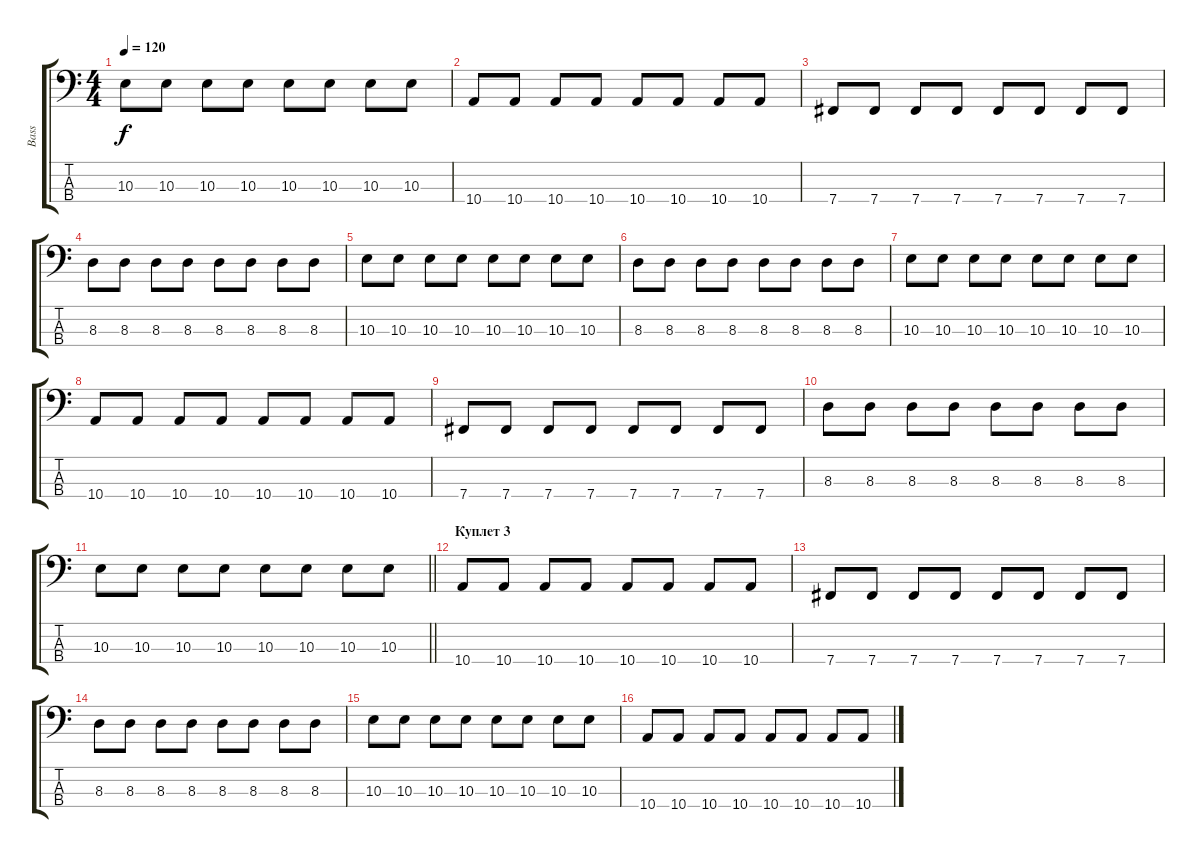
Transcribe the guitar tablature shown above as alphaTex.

\track ("Bass" "Bass") {instrument electricbasspick}
\staff {score tabs}
\tuning (E2 B1 Gb1 B0) {hide}
\ts (4 4)
\tempo 120
\clef f4
\ks c
10.3.8{dy f} 10.3.8 10.3.8 10.3.8 10.3.8 10.3.8 10.3.8 10.3.8 |
10.4.8 10.4.8 10.4.8 10.4.8 10.4.8 10.4.8 10.4.8 10.4.8 |
7.4.8 7.4.8 7.4.8 7.4.8 7.4.8 7.4.8 7.4.8 7.4.8 |
8.3.8 8.3.8 8.3.8 8.3.8 8.3.8 8.3.8 8.3.8 8.3.8 |
10.3.8 10.3.8 10.3.8 10.3.8 10.3.8 10.3.8 10.3.8 10.3.8 |
8.3.8 8.3.8 8.3.8 8.3.8 8.3.8 8.3.8 8.3.8 8.3.8 |
10.3.8 10.3.8 10.3.8 10.3.8 10.3.8 10.3.8 10.3.8 10.3.8 |
10.4.8 10.4.8 10.4.8 10.4.8 10.4.8 10.4.8 10.4.8 10.4.8 |
7.4.8 7.4.8 7.4.8 7.4.8 7.4.8 7.4.8 7.4.8 7.4.8 |
8.3.8 8.3.8 8.3.8 8.3.8 8.3.8 8.3.8 8.3.8 8.3.8 |
\barLineRight lightlight
10.3.8 10.3.8 10.3.8 10.3.8 10.3.8 10.3.8 10.3.8 10.3.8 |
\section ("" "Куплет 3")
10.4.8 10.4.8 10.4.8 10.4.8 10.4.8 10.4.8 10.4.8 10.4.8 |
7.4.8 7.4.8 7.4.8 7.4.8 7.4.8 7.4.8 7.4.8 7.4.8 |
8.3.8 8.3.8 8.3.8 8.3.8 8.3.8 8.3.8 8.3.8 8.3.8 |
10.3.8 10.3.8 10.3.8 10.3.8 10.3.8 10.3.8 10.3.8 10.3.8 |
10.4.8 10.4.8 10.4.8 10.4.8 10.4.8 10.4.8 10.4.8 10.4.8
